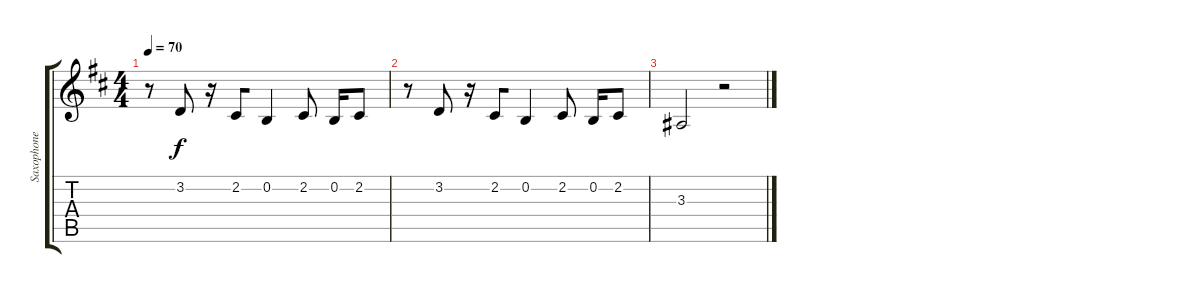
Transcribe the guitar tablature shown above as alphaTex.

\track ("Saxophone" "Saxophone") {instrument tenorsax}
\staff {score tabs}
\tuning (E4 B3 G3 D3 A2 E2) {hide}
\ts (4 4)
\tempo 70
\clef g2
\ks bminor
r.8{dy f} 3.2.8 r.16 2.2.8{beam merge} 0.2.4 2.2.8 0.2.16 2.2.8 |
r.8 3.2.8 r.16 2.2.8{beam merge} 0.2.4 2.2.8 0.2.16 2.2.8 |
3.3.2 r.2
